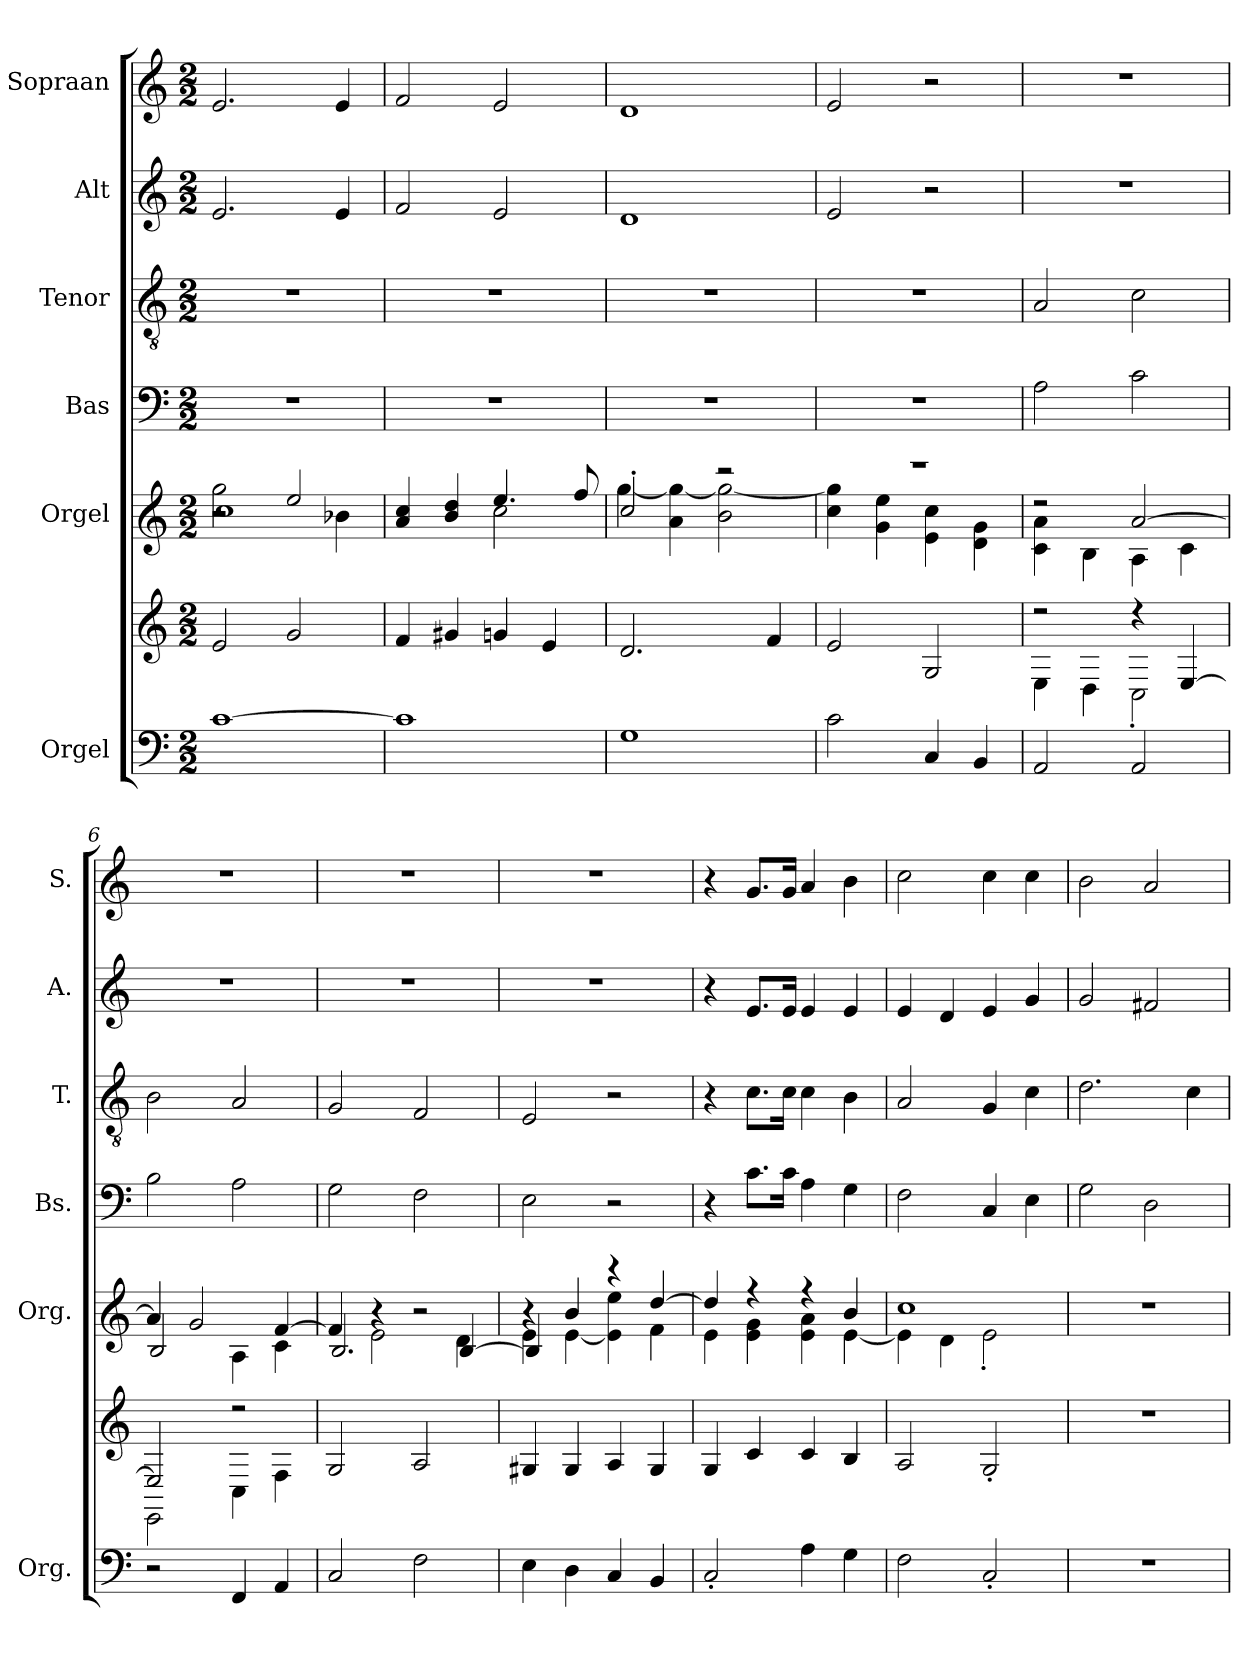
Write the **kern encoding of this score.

**kern	**kern	**kern	**kern	**kern	**kern	**kern
*part6	*part6	*part5	*part4	*part3	*part2	*part1
*staff7	*staff6	*staff5	*staff4	*staff3	*staff2	*staff1
*I"Orgel	*	*I"Orgel	*I"Bas	*I"Tenor	*I"Alt	*I"Sopraan
*I'Org.	*	*I'Org.	*I'Bs.	*I'T.	*I'A.	*I'S.
*clefF4	*clefG2	*clefG2	*clefF4	*clefGv2	*clefG2	*clefG2
*k[]	*k[]	*k[]	*k[]	*k[]	*k[]	*k[]
*M2/2	*M2/2	*M2/2	*M2/2	*M2/2	*M2/2	*M2/2
*MM120	*MM120	*MM120	*MM120	*MM120	*MM120	*MM120
=1	=1	=1	=1	=1	=1	=1
*	*	*^	*	*	*	*
*	*	*	*^	*	*	*	*
[1c	2e/	2r	2gg\	1cc	1r	1r	2.e/	2.e/
.	2g/	2ee/	4ryy	.	.	.	.	.
.	.	.	4b-X\	.	.	.	4e/	4e/
*	*	*	*v	*v	*	*	*	*
=2	=2	=2	=2	=2	=2	=2	=2
1c]	4f/	4a/ 4cc/	2ryy	1r	1r	2f/	2f/
.	4g#X/	4b/ 4dd/	.	.	.	.	.
.	4gn/	4.ee/	2cc\	.	.	2e/	2e/
.	4e/	.	.	.	.	.	.
.	.	8ff/	.	.	.	.	.
=3	=3	=3	=3	=3	=3	=3	=3
1G	2.d/	2cc'/	[4gg\	1r	1r	1d	1d
.	.	.	4a\ 4gg\_	.	.	.	.
.	.	2r	2b\ 2gg\_	.	.	.	.
.	4f/	.	.	.	.	.	.
=4	=4	=4	=4	=4	=4	=4	=4
2c\	2e/	1r	4cc\ 4gg\]	1r	1r	2e/	2e/
.	.	.	4g\ 4ee\	.	.	.	.
4C/	2G/	.	4e\ 4cc\	.	.	2r	2r
4BB/	.	.	4d\ 4g\	.	.	.	.
=5	=5	=5	=5	=5	=5	=5	=5
*	*^	*	*	*	*	*	*
2AA/	2r	4E\	2r	4c\ 4a\	2A\	2A/	1r	1r
.	.	4D\	.	4B\	.	.	.	.
2AA/	4r	2C'\	[2a/	4A\	2c\	2c\	.	.
.	[4E/	.	.	4c\	.	.	.	.
=6	=6	=6	=6	=6	=6	=6	=6	=6
*	*	*	*	*^	*	*	*	*
2r	2E/]	2EE\	4a/]	2ryy	2B/	2B\	2B\	1r	1r
.	.	.	2g/	.	.	.	.	.	.
4FF/	2r	4C\	.	4A\	2ryy	2A\	2A/	.	.
4AA/	.	4F\	[4f/	4c\	.	.	.	.	.
*	*v	*v	*	*	*	*	*	*	*
!!LO:PB:g=z
=7	=7	=7	=7	=7	=7	=7	=7	=7
2C/	2G/	4f/]	4ryy	2.B/	2G\	2G/	1r	1r
.	.	4r	2e\	.	.	.	.	.
2F\	2A/	2r	.	.	2F\	2F/	.	.
.	.	.	4d\	[4B/	.	.	.	.
=8	=8	=8	=8	=8	=8	=8	=8	=8
4E\	4G#X/	4r	4e\	4B/]	2E\	2E/	1r	1r
4D\	4G#/	4b/	[4e\	2.ryy	.	.	.	.
4C/	4A/	4r	4e\] 4ee\	.	2r	2r	.	.
4BB/	4G#/	[4dd/	4f\	.	.	.	.	.
*	*	*	*v	*v	*	*	*	*
=9	=9	=9	=9	=9	=9	=9	=9
2C'/	4G/	4dd/]	4e\	4r	4r	4r	4r
.	4c/	4r	4e\ 4g\	8.c\L	8.c\L	8.e/L	8.g/L
.	.	.	.	16c\Jk	16c\Jk	16e/Jk	16g/Jk
4A\	4c/	4r	4e\ 4a\	4A\	4c\	4e/	4a/
4G\	4B/	4b/	[4e\	4G\	4B\	4e/	4b\
=10	=10	=10	=10	=10	=10	=10	=10
2F\	2A/	1cc	4e\]	2F\	2A/	4e/	2cc\
.	.	.	4d\	.	.	4d/	.
2C'/	2G'/	.	2e'\	4C/	4G/	4e/	4cc\
.	.	.	.	4E\	4c\	4g/	4cc\
*	*	*v	*v	*	*	*	*
=11	=11	=11	=11	=11	=11	=11
1r	1r	1r	2G\	2.d\	2g/	2b\
.	.	.	2D\	.	2f#X/	2a/
.	.	.	.	4c\	.	.
=	=	=	=	=	=	=
*-	*-	*-	*-	*-	*-	*-
